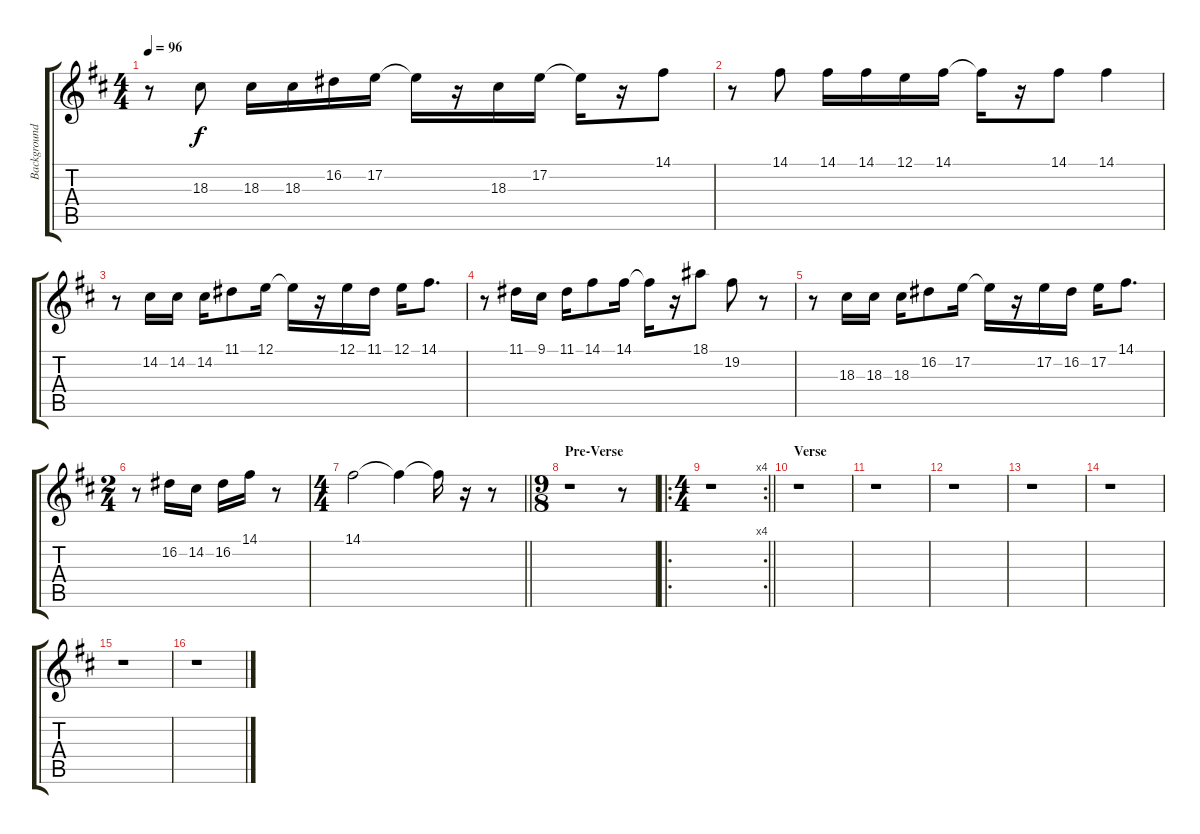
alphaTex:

\track ("Background Vocals" "Background") {instrument rockorgan}
\staff {score tabs}
\tuning (E4 B3 G3 D3 A2 E2) {hide}
\ts (4 4)
\tempo 96
\clef g2
\ks d
r.8{dy f} 18.3.8 18.3.16 18.3.16 16.2.16 17.2.16 17.2{t}.16 r.16 18.3.16 17.2.16 17.2{t}.16 r.16 14.1.8 |
r.8 14.1.8 14.1.16 14.1.16 12.1.16 14.1.16 14.1{t}.16 r.16 14.1.8 14.1.4 |
r.8 14.2.16 14.2.16 14.2.16 11.1.8 12.1.16 12.1{t}.16 r.16 12.1.16 11.1.16 12.1.16 14.1.8{d} |
r.8 11.1.16 9.1.16 11.1.16 14.1.8 14.1.16 14.1{t}.16 r.16 18.1.8 19.2.8 r.8 |
r.8 18.3.16 18.3.16 18.3.16 16.2.8 17.2.16 17.2{t}.16 r.16 17.2.16 16.2.16 17.2.16 14.1.8{d} |
\ts (2 4)
r.8 16.2.16 14.2.16 16.2.16 14.1.16 r.8 |
\ts (4 4)
\barLineRight lightlight
14.1.2 14.1{t}.4 14.1{t}.16 r.16 r.8 |
\ts (9 8)
\section ("" "Pre-Verse")
r.1 r.8 |
\ro
\rc 4
\ts (4 4)
\barLineRight lightlight
r.1 |
\section ("" "Verse")
r.1 |
r.1 |
r.1 |
r.1 |
r.1 |
r.1 |
r.1
